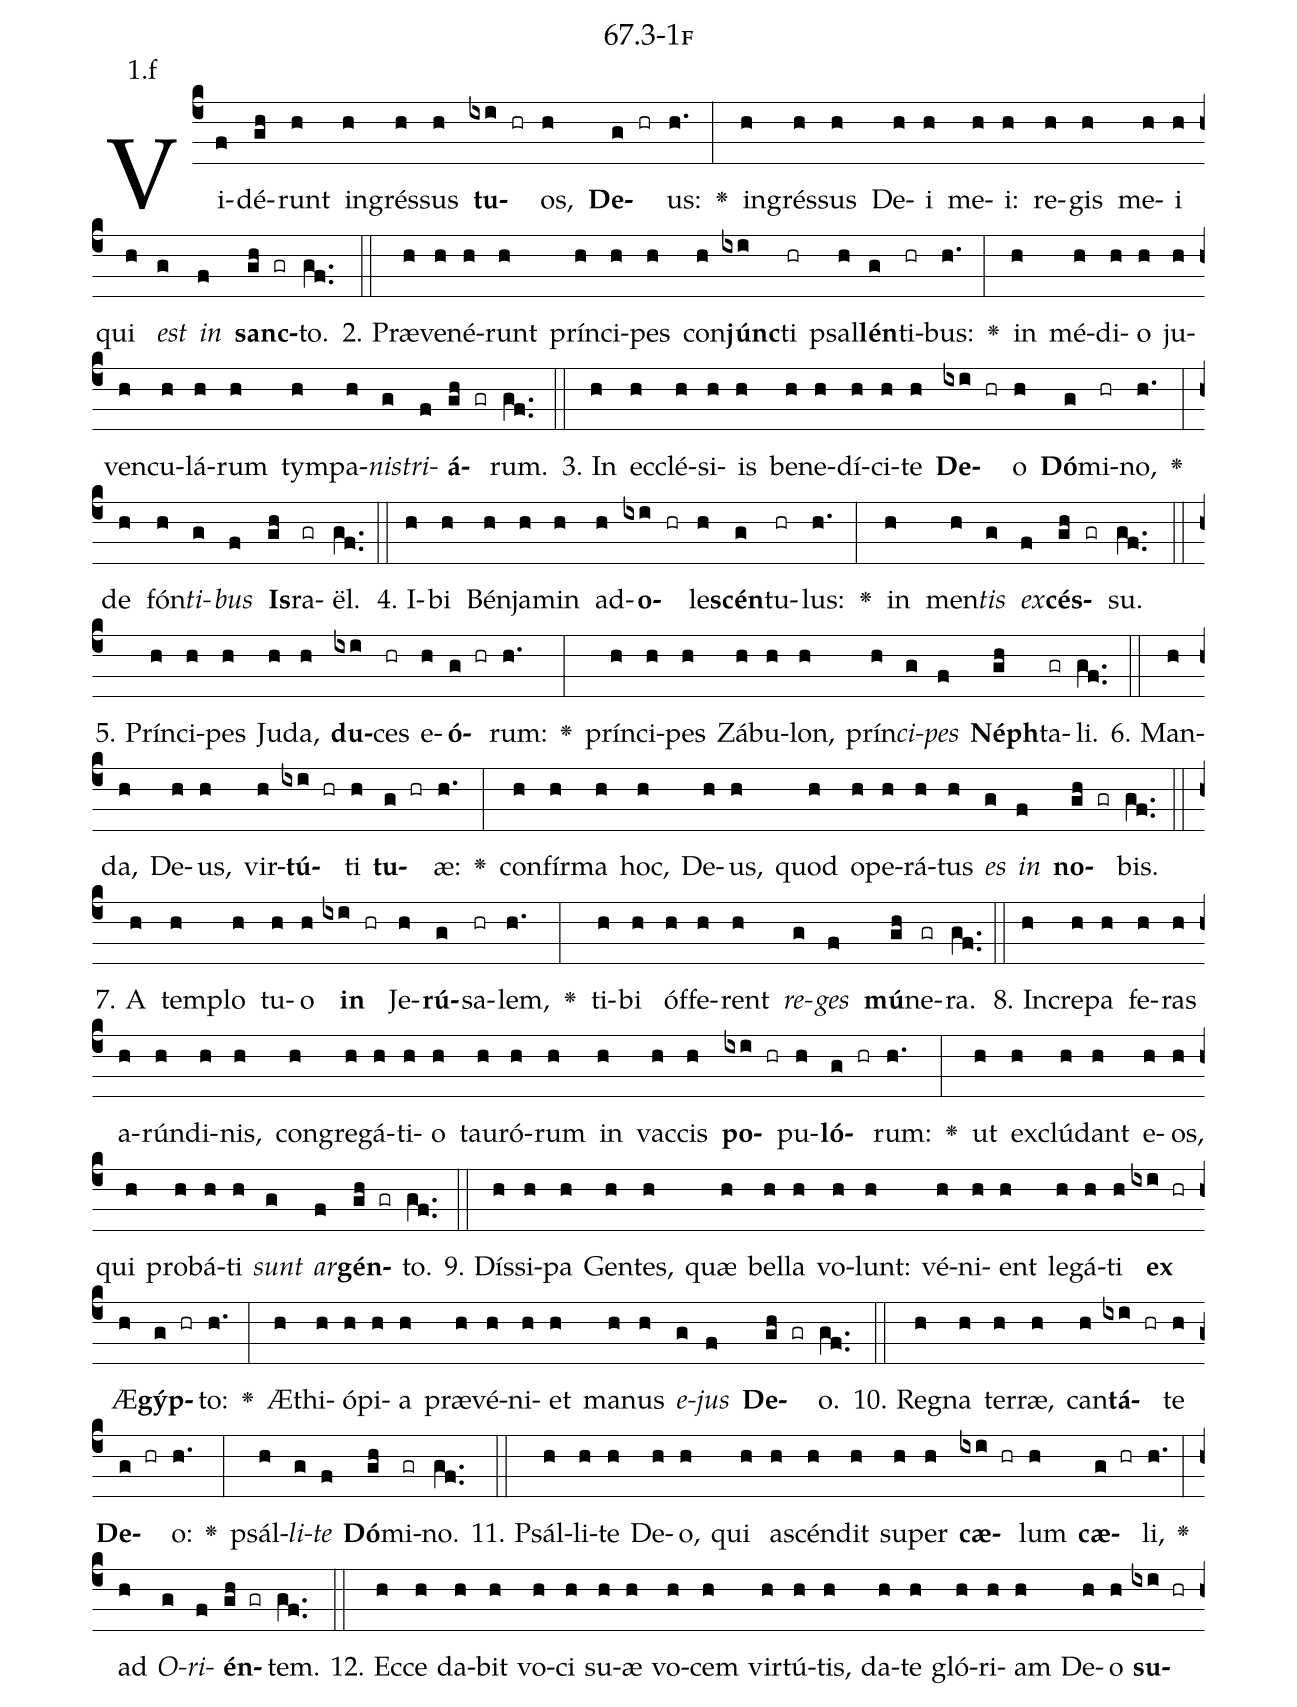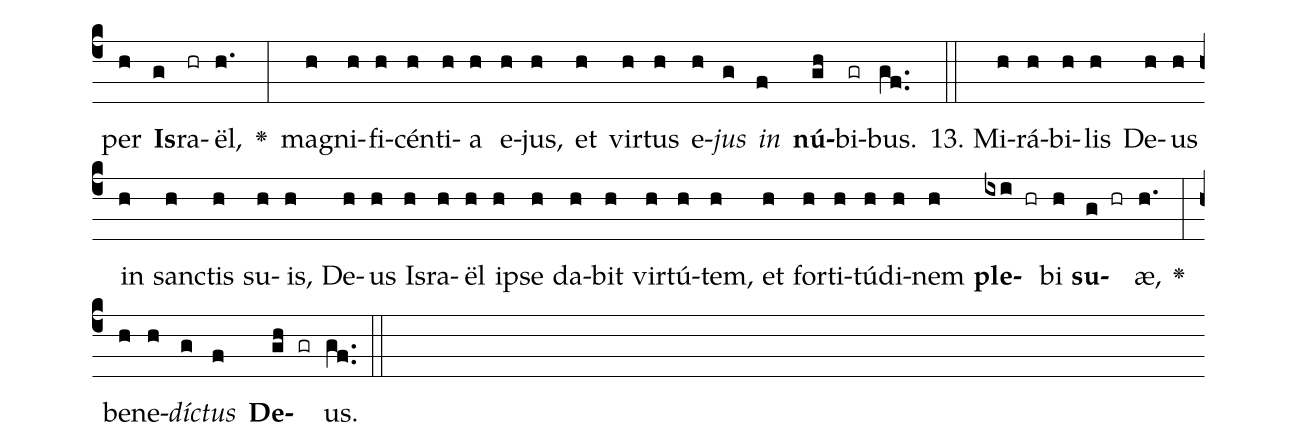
name: 67.3-1f;
annotation: 1.f;
%%
(c4)Vi(f)dé(gh)runt(h) in(h)grés(h)sus(h) <b>tu</b>(ixi hr)os,(h) <b>De</b>(g hr)us:(h.) <v>\greheightstar</v>(:) in(h)grés(h)sus(h) De(h)i(h) me(h)i:(h) re(h)gis(h) me(h)i(h) qui(h) <i>est</i>(g) <i>in</i>(f) <b>sanc</b>(gh gr)to.(gf..) (::)
2. Præ(h)ve(h)né(h)runt(h) prín(h)ci(h)pes(h) con(h)<b>júnc</b>(ixi)ti(hr) psal(h)<b>lén</b>(g)ti(hr)bus:(h.) <v>\greheightstar</v>(:) in(h) mé(h)di(h)o(h) ju(h)ven(h)cu(h)lá(h)rum(h) tym(h)pa(h)<i>nis</i>(g)<i>tri</i>(f)<b>á</b>(gh gr)rum.(gf..) (::)
3. In(h) ec(h)clé(h)si(h)is(h) be(h)ne(h)dí(h)ci(h)te(h) <b>De</b>(ixi hr)o(h) <b>Dó</b>(g)mi(hr)no,(h.) <v>\greheightstar</v>(:) de(h) fón(h)<i>ti</i>(g)<i>bus</i>(f) <b>Is</b>(gh)ra(gr)ël.(gf..) (::)
4. I(h)bi(h) Bén(h)ja(h)min(h) ad(h)<b>o</b>(ixi hr)le(h)<b>scén</b>(g)tu(hr)lus:(h.) <v>\greheightstar</v>(:) in(h) men(h)<i>tis</i>(g) <i>ex</i>(f)<b>cés</b>(gh gr)su.(gf..) (::)
5. Prín(h)ci(h)pes(h) Ju(h)da,(h) <b>du</b>(ixi)ces(hr) e(h)<b>ó</b>(g hr)rum:(h.) <v>\greheightstar</v>(:) prín(h)ci(h)pes(h) Zá(h)bu(h)lon,(h) prín(h)<i>ci</i>(g)<i>pes</i>(f) <b>Néph</b>(gh)ta(gr)li.(gf..) (::)
6. Man(h)da,(h) De(h)us,(h) vir(h)<b>tú</b>(ixi hr)ti(h) <b>tu</b>(g hr)æ:(h.) <v>\greheightstar</v>(:) con(h)fír(h)ma(h) hoc,(h) De(h)us,(h) quod(h) o(h)pe(h)rá(h)tus(h) <i>es</i>(g) <i>in</i>(f) <b>no</b>(gh gr)bis.(gf..) (::)
7. A(h) tem(h)plo(h) tu(h)o(h) <b>in</b>(ixi hr) Je(h)<b>rú</b>(g)sa(hr)lem,(h.) <v>\greheightstar</v>(:) ti(h)bi(h) óf(h)fe(h)rent(h) <i>re</i>(g)<i>ges</i>(f) <b>mú</b>(gh)ne(gr)ra.(gf..) (::)
8. In(h)cre(h)pa(h) fe(h)ras(h) a(h)rún(h)di(h)nis,(h) con(h)gre(h)gá(h)ti(h)o(h) tau(h)ró(h)rum(h) in(h) vac(h)cis(h) <b>po</b>(ixi hr)pu(h)<b>ló</b>(g hr)rum:(h.) <v>\greheightstar</v>(:) ut(h) ex(h)clú(h)dant(h) e(h)os,(h) qui(h) pro(h)bá(h)ti(h) <i>sunt</i>(g) <i>ar</i>(f)<b>gén</b>(gh gr)to.(gf..) (::)
9. Dís(h)si(h)pa(h) Gen(h)tes,(h) quæ(h) bel(h)la(h) vo(h)lunt:(h) vé(h)ni(h)ent(h) le(h)gá(h)ti(h) <b>ex</b>(ixi hr) Æ(h)<b>gýp</b>(g hr)to:(h.) <v>\greheightstar</v>(:) Æ(h)thi(h)ó(h)pi(h)a(h) præ(h)vé(h)ni(h)et(h) ma(h)nus(h) <i>e</i>(g)<i>jus</i>(f) <b>De</b>(gh gr)o.(gf..) (::)
10. Re(h)gna(h) ter(h)ræ,(h) can(h)<b>tá</b>(ixi hr)te(h) <b>De</b>(g hr)o:(h.) <v>\greheightstar</v>(:) psál(h)<i>li</i>(g)<i>te</i>(f) <b>Dó</b>(gh)mi(gr)no.(gf..) (::)
11. Psál(h)li(h)te(h) De(h)o,(h) qui(h) a(h)scén(h)dit(h) su(h)per(h) <b>cæ</b>(ixi hr)lum(h) <b>cæ</b>(g hr)li,(h.) <v>\greheightstar</v>(:) ad(h) <i>O</i>(g)<i>ri</i>(f)<b>én</b>(gh gr)tem.(gf..) (::)
12. Ec(h)ce(h) da(h)bit(h) vo(h)ci(h) su(h)æ(h) vo(h)cem(h) vir(h)tú(h)tis,(h) da(h)te(h) gló(h)ri(h)am(h) De(h)o(h) <b>su</b>(ixi hr)per(h) <b>Is</b>(g)ra(hr)ël,(h.) <v>\greheightstar</v>(:) ma(h)gni(h)fi(h)cén(h)ti(h)a(h) e(h)jus,(h) et(h) vir(h)tus(h) e(h)<i>jus</i>(g) <i>in</i>(f) <b>nú</b>(gh)bi(gr)bus.(gf..) (::)
13. Mi(h)rá(h)bi(h)lis(h) De(h)us(h) in(h) sanc(h)tis(h) su(h)is,(h) De(h)us(h) Is(h)ra(h)ël(h) ip(h)se(h) da(h)bit(h) vir(h)tú(h)tem,(h) et(h) for(h)ti(h)tú(h)di(h)nem(h) <b>ple</b>(ixi hr)bi(h) <b>su</b>(g hr)æ,(h.) <v>\greheightstar</v>(:) be(h)ne(h)<i>díc</i>(g)<i>tus</i>(f) <b>De</b>(gh gr)us.(gf..) (::)
